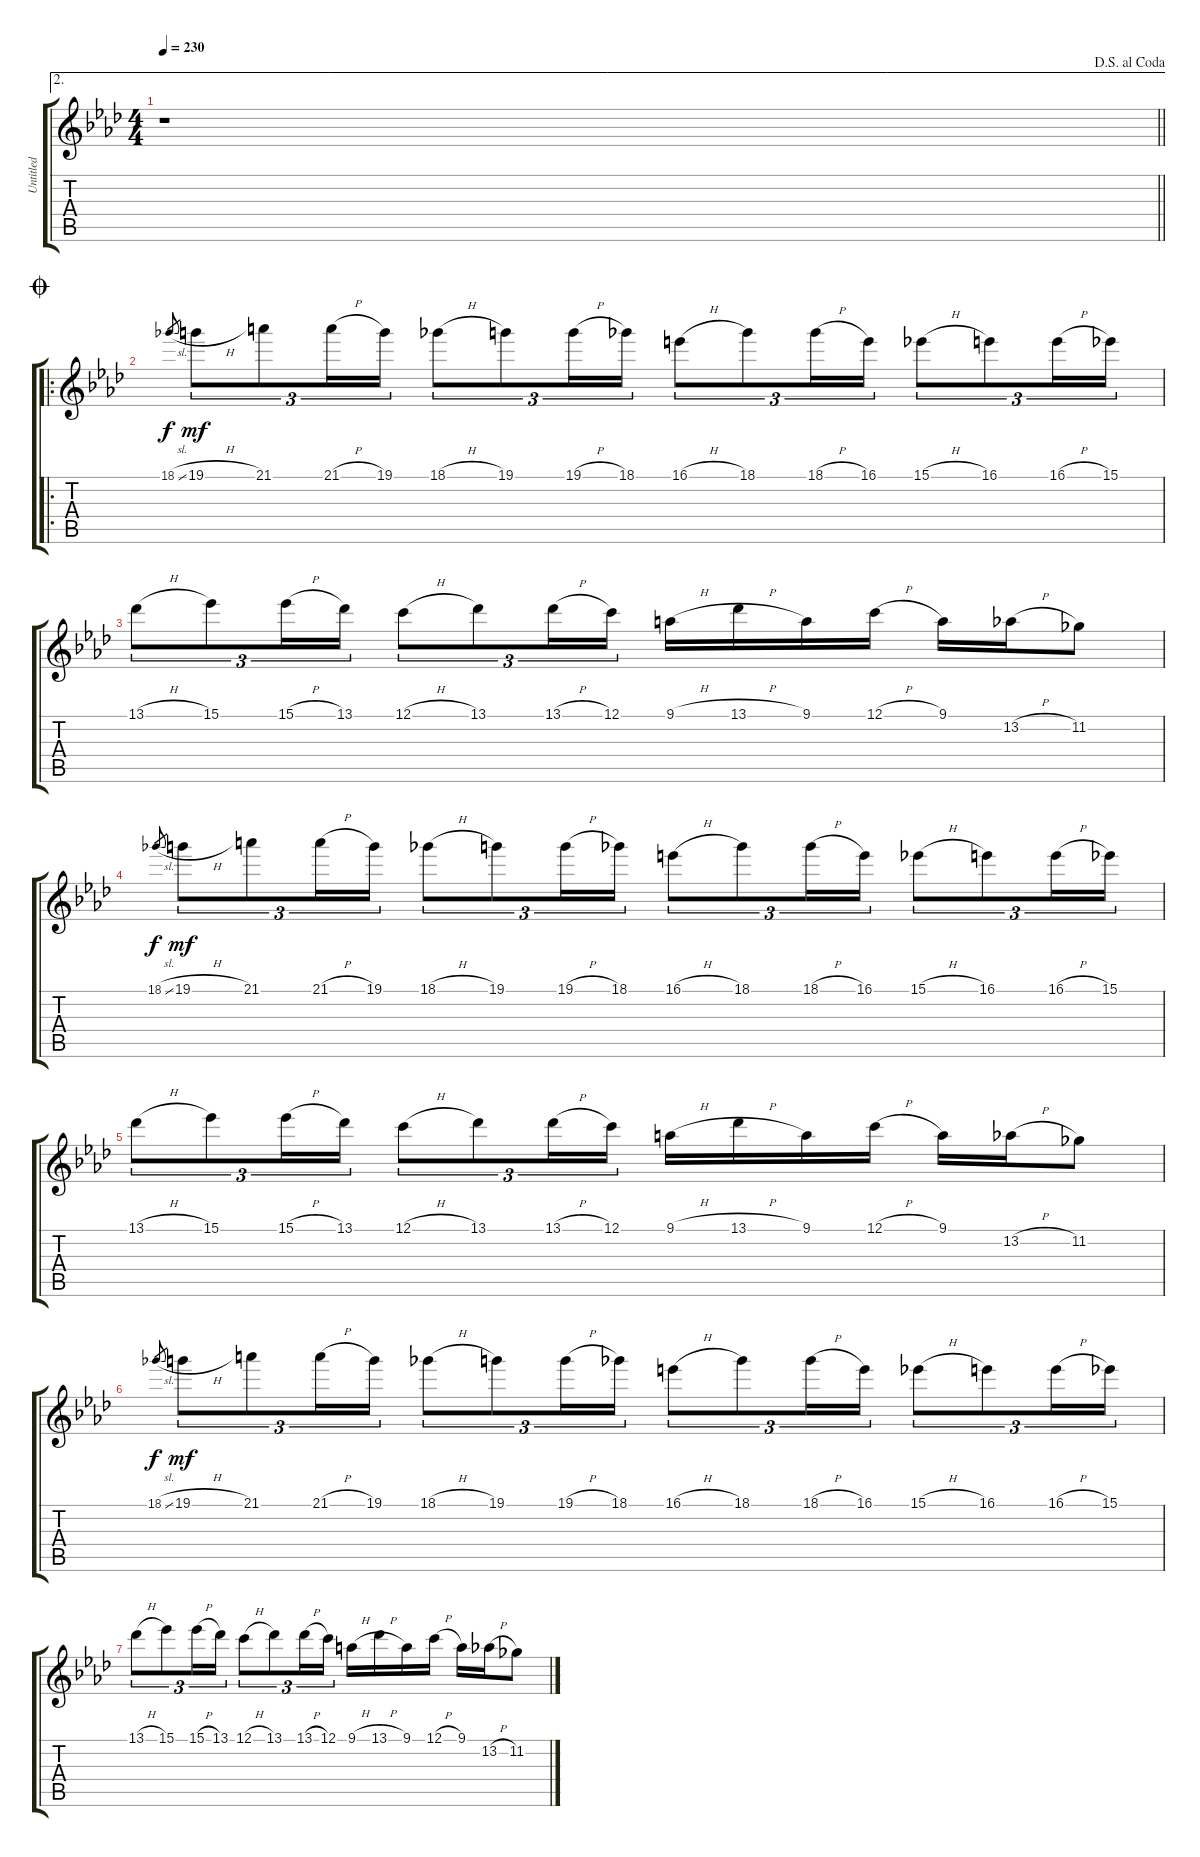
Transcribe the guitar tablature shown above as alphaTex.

\track ("Untitled" "Untitled") {instrument distortionguitar}
\staff {score tabs}
\tuning (C4 G3 Eb3 Bb2 F2 C2) {hide}
\ae 2
\ts (4 4)
\jump dalsegnoalcoda
\tempo 230
\clef g2
\barLineRight lightlight
\ks ab
r.1{dy fff} |
\ro
\jump coda
18.1{sl}.8{gr dy f} 19.1{h}.8{tu (3 2) dy mf volume 6} 21.1.8{tu (3 2)} 21.1{h}.16{tu (3 2)} 19.1.16{tu (3 2)} 18.1{h}.8{tu (3 2)} 19.1.8{tu (3 2)} 19.1{h}.16{tu (3 2)} 18.1.16{tu (3 2)} 16.1{h}.8{tu (3 2)} 18.1.8{tu (3 2)} 18.1{h}.16{tu (3 2)} 16.1.16{tu (3 2)} 15.1{h}.8{tu (3 2)} 16.1.8{tu (3 2)} 16.1{h}.16{tu (3 2)} 15.1.16{tu (3 2)} |
13.1{h}.8{tu (3 2)} 15.1.8{tu (3 2)} 15.1{h}.16{tu (3 2)} 13.1.16{tu (3 2)} 12.1{h}.8{tu (3 2)} 13.1.8{tu (3 2)} 13.1{h}.16{tu (3 2)} 12.1.16{tu (3 2)} 9.1{h}.16 13.1{h}.16 9.1.16 12.1{h}.16 9.1.16 13.2{h}.16 11.2.8 |
18.1{sl}.8{gr dy f} 19.1{h}.8{tu (3 2) dy mf} 21.1.8{tu (3 2)} 21.1{h}.16{tu (3 2)} 19.1.16{tu (3 2)} 18.1{h}.8{tu (3 2)} 19.1.8{tu (3 2)} 19.1{h}.16{tu (3 2)} 18.1.16{tu (3 2)} 16.1{h}.8{tu (3 2)} 18.1.8{tu (3 2)} 18.1{h}.16{tu (3 2)} 16.1.16{tu (3 2)} 15.1{h}.8{tu (3 2)} 16.1.8{tu (3 2)} 16.1{h}.16{tu (3 2)} 15.1.16{tu (3 2)} |
13.1{h}.8{tu (3 2)} 15.1.8{tu (3 2)} 15.1{h}.16{tu (3 2)} 13.1.16{tu (3 2)} 12.1{h}.8{tu (3 2)} 13.1.8{tu (3 2)} 13.1{h}.16{tu (3 2)} 12.1.16{tu (3 2)} 9.1{h}.16 13.1{h}.16 9.1.16 12.1{h}.16 9.1.16 13.2{h}.16 11.2.8 |
18.1{sl}.8{gr dy f} 19.1{h}.8{tu (3 2) dy mf} 21.1.8{tu (3 2)} 21.1{h}.16{tu (3 2)} 19.1.16{tu (3 2)} 18.1{h}.8{tu (3 2)} 19.1.8{tu (3 2)} 19.1{h}.16{tu (3 2)} 18.1.16{tu (3 2)} 16.1{h}.8{tu (3 2)} 18.1.8{tu (3 2)} 18.1{h}.16{tu (3 2)} 16.1.16{tu (3 2)} 15.1{h}.8{tu (3 2)} 16.1.8{tu (3 2)} 16.1{h}.16{tu (3 2)} 15.1.16{tu (3 2)} |
13.1{h}.8{tu (3 2)} 15.1.8{tu (3 2)} 15.1{h}.16{tu (3 2)} 13.1.16{tu (3 2)} 12.1{h}.8{tu (3 2)} 13.1.8{tu (3 2)} 13.1{h}.16{tu (3 2)} 12.1.16{tu (3 2)} 9.1{h}.16 13.1{h}.16 9.1.16 12.1{h}.16 9.1.16 13.2{h}.16 11.2.8
